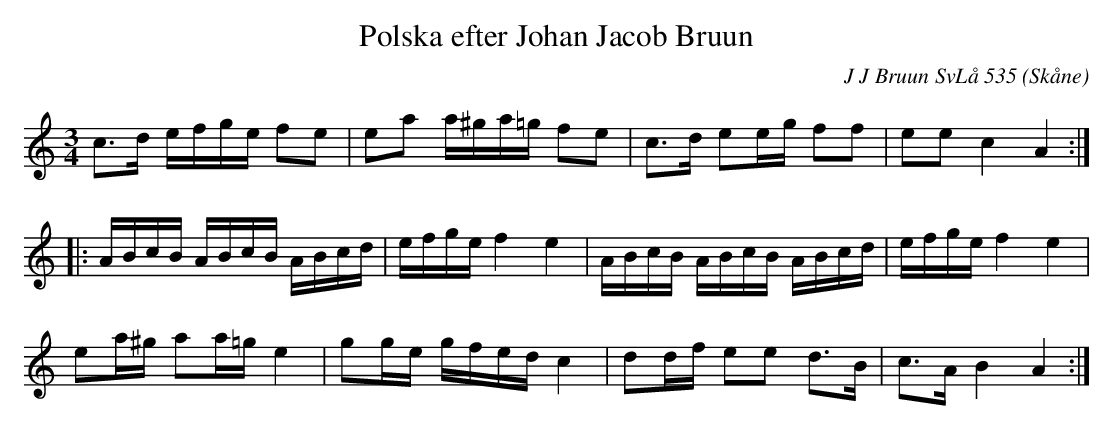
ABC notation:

X:1
T:Polska efter Johan Jacob Bruun
C:J J Bruun SvLå 535
O:Skåne
M:3/4
L:1/8
K:Am
c3/2d/ e/f/g/e/ fe |ea a/^g/a/=g/ fe |c3/2d/ ee/g/ ff |ee c2 A2 ::
A/B/c/B/ A/B/c/B/ A/B/c/d/ |e/f/g/e/ f2 e2 |A/B/c/B/ A/B/c/B/ A/B/c/d/ |e/f/g/e/ f2 e2 |
ea/^g/ aa/=g/ e2 |gg/e/ g/f/e/d/ c2 |dd/f/ ee d3/2B/ |c3/2A/ B2 A2 :|
